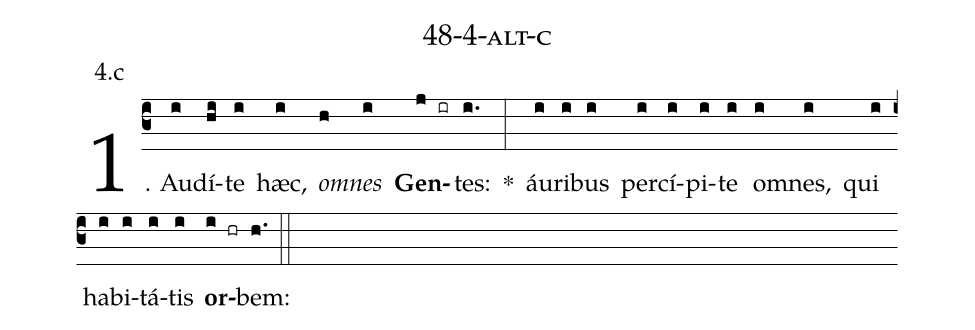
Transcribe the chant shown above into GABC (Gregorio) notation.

name: 48-4-alt-c;
annotation: 4.c;
%%
(c3)1. Au(i)dí(hi)te(i) hæc,(i) <i>om</i>(h)<i>nes</i>(i) <b>Gen</b>(j ir)tes:(i.) *(:) áu(i)ri(i)bus(i) per(i)cí(i)pi(i)te(i) om(i)nes,(i) qui(i) ha(i)bi(i)tá(i)tis(i) <b>or</b>(i hr)bem:(h.) (::)
